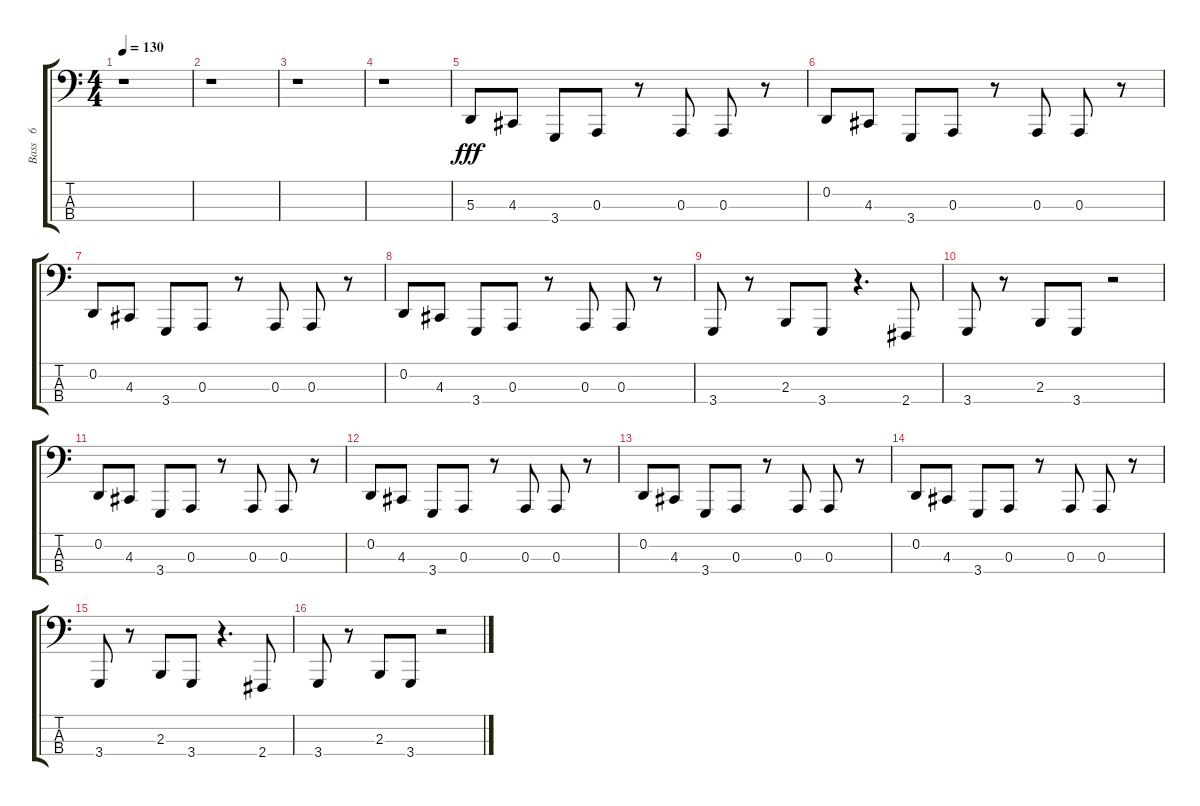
\track ("Bass   6            " "Bass   6  ") {instrument bassoon}
\staff {score tabs}
\tuning (G2 D2 A1 E1) {hide}
\ts (4 4)
\tempo 130
\clef f4
\ks c
r.1{dy fff instrument bassoon} |
r.1 |
r.1 |
r.1 |
5.3.8{volume 16} 4.3.8 3.4.8 0.3.8 r.8 0.3.8 0.3.8 r.8 |
0.2.8 4.3.8 3.4.8 0.3.8 r.8 0.3.8 0.3.8 r.8 |
0.2.8 4.3.8 3.4.8 0.3.8 r.8 0.3.8 0.3.8 r.8 |
0.2.8 4.3.8 3.4.8 0.3.8 r.8 0.3.8 0.3.8 r.8 |
3.4.8 r.8 2.3.8 3.4.8 r.4{d} 2.4.8 |
3.4.8 r.8 2.3.8 3.4.8 r.2 |
0.2.8 4.3.8 3.4.8 0.3.8 r.8 0.3.8 0.3.8 r.8 |
0.2.8 4.3.8 3.4.8 0.3.8 r.8 0.3.8 0.3.8 r.8 |
0.2.8 4.3.8 3.4.8 0.3.8 r.8 0.3.8 0.3.8 r.8 |
0.2.8 4.3.8 3.4.8 0.3.8 r.8 0.3.8 0.3.8 r.8 |
3.4.8 r.8 2.3.8 3.4.8 r.4{d} 2.4.8 |
3.4.8 r.8 2.3.8 3.4.8 r.2
